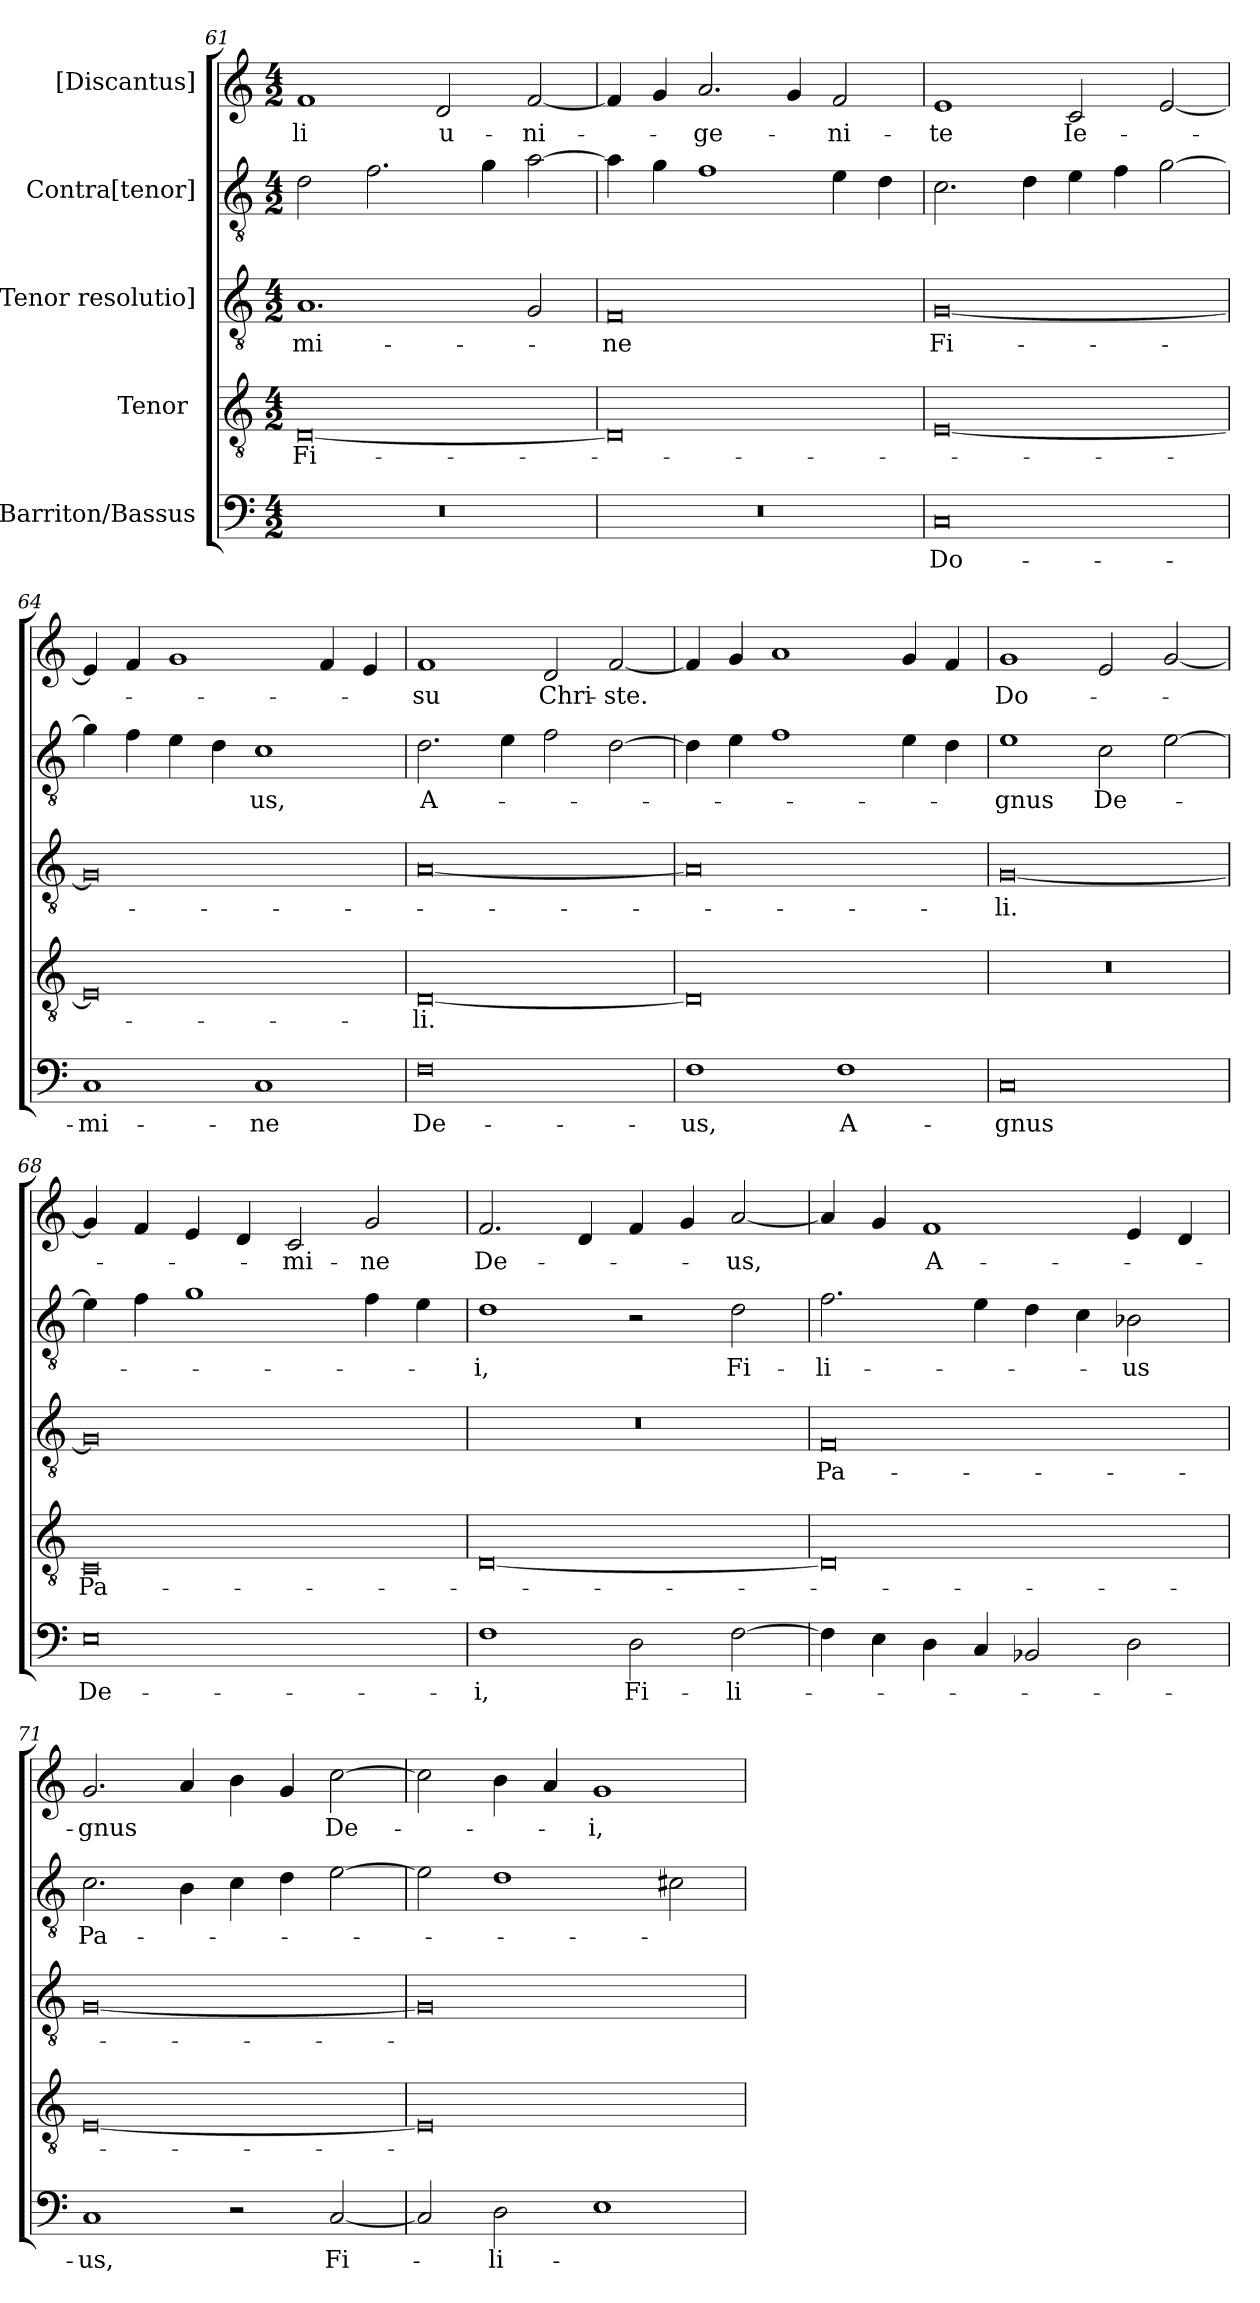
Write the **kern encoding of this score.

**kern	**text	**kern	**text	**kern	**text	**kern	**text	**kern	**text
*part5	*part5	*part4	*part4	*part3	*part3	*part2	*part2	*part1	*part1
*staff5	*staff5	*staff4	*staff4	*staff3	*staff3	*staff2	*staff2	*staff1	*staff1
*I"Barriton/Bassus	*	*I"Tenor [2]	*	*I"[Tenor resolutio]	*	*I"Contra[tenor]	*	*I"[Discantus]	*
*clefF4	*	*clefGv2	*	*clefGv2	*	*clefGv2	*	*clefG2	*
*k[]	*	*k[]	*	*k[]	*	*k[]	*	*k[]	*
*M4/2	*	*M4/2	*	*M4/2	*	*M4/2	*	*M4/2	*
=61	=61	=61	=61	=61	=61	=61	=61	=61	=61
0r	.	[0D/	Fi-	1.A/	-mi-	2d\	.	1f/	-li
.	.	.	.	.	.	2.f\	.	.	.
.	.	.	.	.	.	.	.	2d/	u-
.	.	.	.	.	.	4g\	.	.	.
.	.	.	.	2G/	.	[2a\	.	[2f/	-ni-
=62	=62	=62	=62	=62	=62	=62	=62	=62	=62
0r	.	0D/]	.	0F/	-ne	4a\]	.	4f/]	.
.	.	.	.	.	.	4g\	.	4g/	.
.	.	.	.	.	.	1f\	.	2.a/	-ge-
.	.	.	.	.	.	.	.	4g/	.
.	.	.	.	.	.	4e\	.	2f/	-ni-
.	.	.	.	.	.	4d\	.	.	.
=63	=63	=63	=63	=63	=63	=63	=63	=63	=63
0C/	Do-	[0E/	.	[0G/	Fi-	2.c\	.	1e/	-te
.	.	.	.	.	.	4d\	.	.	.
.	.	.	.	.	.	4e\	.	2c/	Ie-
.	.	.	.	.	.	4f\	.	.	.
.	.	.	.	.	.	[2g\	.	[2e/	.
=64	=64	=64	=64	=64	=64	=64	=64	=64	=64
1C/	-mi-	0E/]	.	0G/]	.	4g\]	.	4e/]	.
.	.	.	.	.	.	4f\	.	4f/	.
.	.	.	.	.	.	4e\	.	1g/	.
.	.	.	.	.	.	4d\	.	.	.
1C/	-ne	.	.	.	.	1c\	-us,	.	.
.	.	.	.	.	.	.	.	4f/	.
.	.	.	.	.	.	.	.	4e/	.
=65	=65	=65	=65	=65	=65	=65	=65	=65	=65
0F\	De-	[0D/	-li.	[0A/	.	2.d\	A-	1f/	-su
.	.	.	.	.	.	4e\	.	.	.
.	.	.	.	.	.	2f\	.	2d/	Chri-
.	.	.	.	.	.	[2d\	.	[2f/	-ste.
=66	=66	=66	=66	=66	=66	=66	=66	=66	=66
1F\	-us,	0D/]	.	0A/]	.	4d\]	.	4f/]	.
.	.	.	.	.	.	4e\	.	4g/	.
.	.	.	.	.	.	1f\	.	1a/	.
1F\	A-	.	.	.	.	.	.	.	.
.	.	.	.	.	.	4e\	.	4g/	.
.	.	.	.	.	.	4d\	.	4f/	.
=67	=67	=67	=67	=67	=67	=67	=67	=67	=67
0C/	-gnus	0r	.	[0G/	-li.	1e\	-gnus	1g/	Do-
.	.	.	.	.	.	2c\	De-	2e/	.
.	.	.	.	.	.	[2e\	.	[2g/	.
=68	=68	=68	=68	=68	=68	=68	=68	=68	=68
0E\	De-	0C/	Pa-	0G/]	.	4e\]	.	4g/]	.
.	.	.	.	.	.	4f\	.	4f/	.
.	.	.	.	.	.	1g\	.	4e/	.
.	.	.	.	.	.	.	.	4d/	.
.	.	.	.	.	.	.	.	2c/	-mi-
.	.	.	.	.	.	4f\	.	2g/	-ne
.	.	.	.	.	.	4e\	.	.	.
=69	=69	=69	=69	=69	=69	=69	=69	=69	=69
1F\	-i,	[0D/	.	0r	.	1d\	-i,	2.f/	De-
.	.	.	.	.	.	.	.	4d/	.
2D\	Fi-	.	.	.	.	2r	.	4f/	.
.	.	.	.	.	.	.	.	4g/	.
[2F\	-li-	.	.	.	.	2d\	Fi-	[2a/	-us,
=70	=70	=70	=70	=70	=70	=70	=70	=70	=70
4F\]	.	0D/]	.	0F/	Pa-	2.f\	-li-	4a/]	.
4E\	.	.	.	.	.	.	.	4g/	.
4D\	.	.	.	.	.	.	.	1f/	A-
4C/	.	.	.	.	.	4e\	.	.	.
2BB-X/	.	.	.	.	.	4d\	.	.	.
.	.	.	.	.	.	4c\	.	.	.
2D\	.	.	.	.	.	2B-X\	-us	4e/	.
.	.	.	.	.	.	.	.	4d/	.
=71	=71	=71	=71	=71	=71	=71	=71	=71	=71
1C/	-us,	[0E/	.	[0G/	.	2.c\	Pa-	2.g/	-gnus
.	.	.	.	.	.	4B\	.	4a/	.
2r	.	.	.	.	.	4c\	.	4b\	.
.	.	.	.	.	.	4d\	.	4g/	.
[2C/	Fi-	.	.	.	.	[2e\	.	[2cc\	De-
=72	=72	=72	=72	=72	=72	=72	=72	=72	=72
2C/]	.	0E/]	.	0G/]	.	2e\]	.	2cc\]	.
2D\	-li-	.	.	.	.	1d\	.	4b\	.
.	.	.	.	.	.	.	.	4a/	.
1E\	.	.	.	.	.	.	.	1g/	-i,
.	.	.	.	.	.	2c#X\	.	.	.
=	=	=	=	=	=	=	=	=	=
*-	*-	*-	*-	*-	*-	*-	*-	*-	*-
